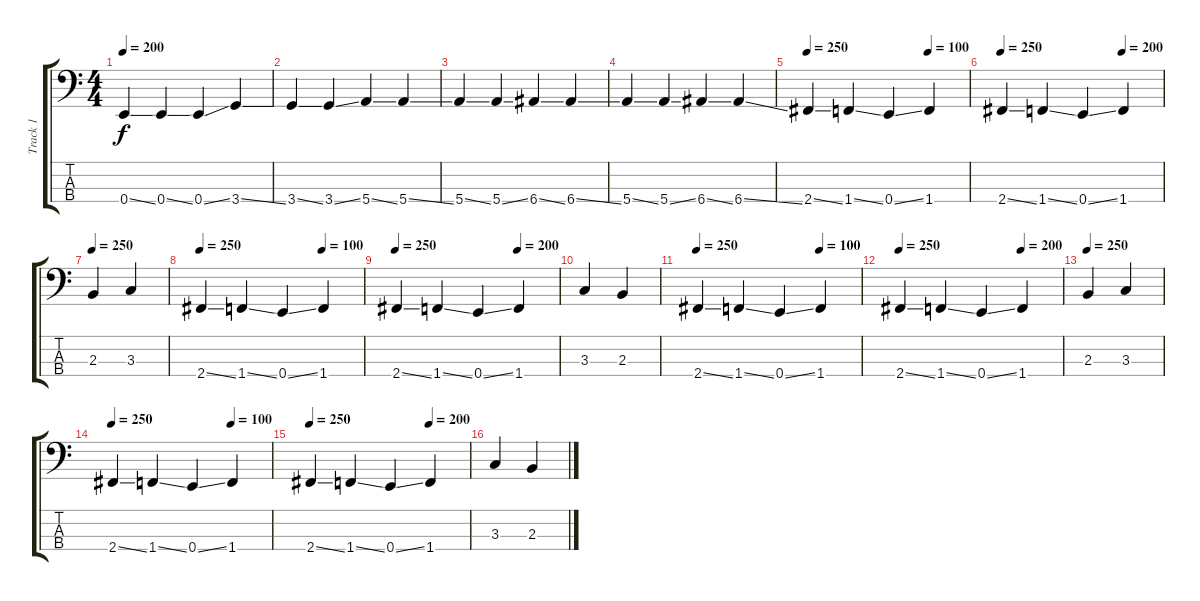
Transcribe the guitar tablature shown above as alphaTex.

\track ("Track 1" "Track 1") {instrument electricbasspick}
\staff {score tabs}
\tuning (G2 D2 A1 E1) {hide}
\ts (4 4)
\tempo 200
\clef f4
\ks c
0.4{ss}.4{dy f} 0.4{ss}.4 0.4{ss}.4 3.4{ss}.4 |
3.4{ss}.4 3.4{ss}.4 5.4{ss}.4 5.4{ss}.4 |
5.4{ss}.4 5.4{ss}.4 6.4{ss}.4 6.4{ss}.4 |
5.4{ss}.4 5.4{ss}.4 6.4{ss}.4 6.4{ss}.4 |
\tempo 250
\tempo (100 0.75)
2.4{ss}.4 1.4{ss}.4 0.4{ss}.4 1.4.4 |
\tempo 250
\tempo (200 0.75)
2.4{ss}.4 1.4{ss}.4 0.4{ss}.4 1.4.4 |
\tempo 250
2.3.4 3.3.4 |
\tempo 250
\tempo (100 0.75)
2.4{ss}.4 1.4{ss}.4 0.4{ss}.4 1.4.4 |
\tempo 250
\tempo (200 0.75)
2.4{ss}.4 1.4{ss}.4 0.4{ss}.4 1.4.4 |
3.3.4 2.3.4 |
\tempo 250
\tempo (100 0.75)
2.4{ss}.4 1.4{ss}.4 0.4{ss}.4 1.4.4 |
\tempo 250
\tempo (200 0.75)
2.4{ss}.4 1.4{ss}.4 0.4{ss}.4 1.4.4 |
\tempo 250
2.3.4 3.3.4 |
\tempo 250
\tempo (100 0.75)
2.4{ss}.4 1.4{ss}.4 0.4{ss}.4 1.4.4 |
\tempo 250
\tempo (200 0.75)
2.4{ss}.4 1.4{ss}.4 0.4{ss}.4 1.4.4 |
3.3.4 2.3.4
